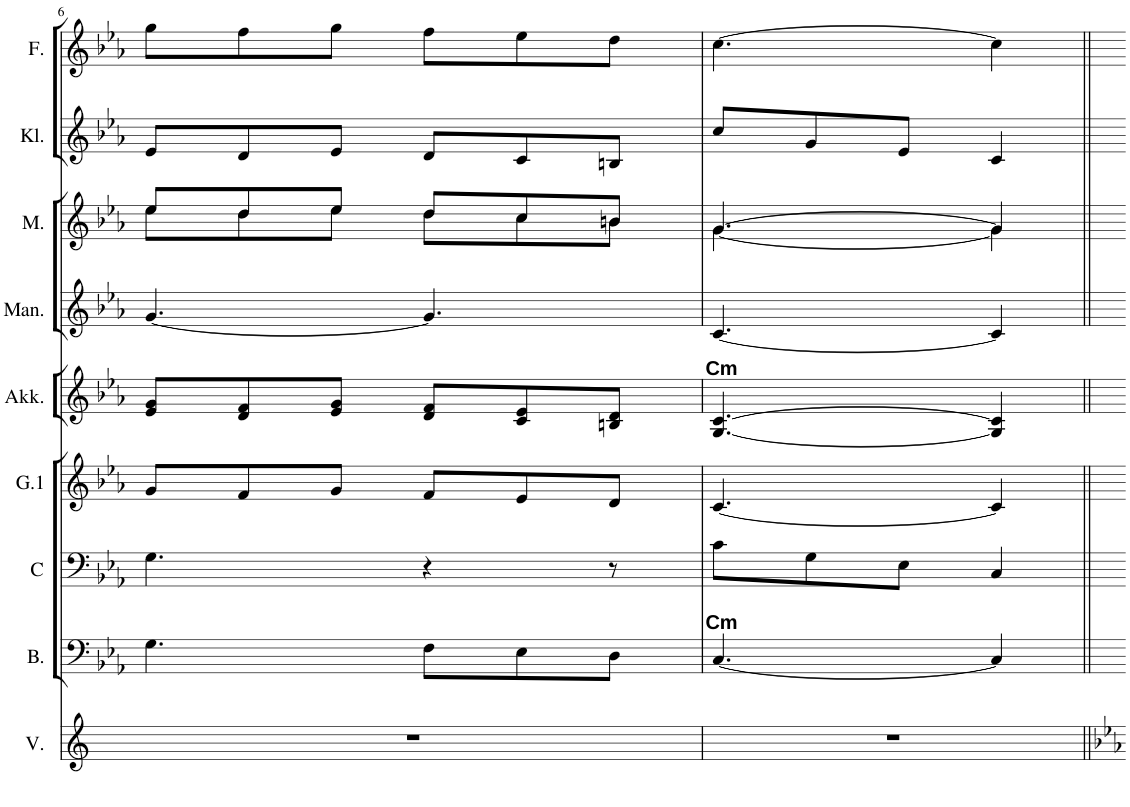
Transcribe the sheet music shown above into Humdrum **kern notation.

**kern	**kern	**kern	**kern	**kern	**kern	**kern	**kern	**kern
*part9	*part8	*part7	*part6	*part5	*part4	*part3	*part2	*part1
*staff9	*staff8	*staff7	*staff6	*staff5	*staff4	*staff3	*staff2	*staff1
*I"Vokal	*I"Baß	*I"Cello	*I"Geige 1	*I"Akkordeon	*I"Mandola	*I"Mandoline	*I"Klarinette	*I"Flöte
*I'V.	*I'B.	*I'C	*I'G.1	*I'Akk.	*I'Man.	*I'M.	*I'Kl.	*I'F.
!!LO:PB:g=z
*clefG2	*clefF4	*clefF4	*clefG2	*clefG2	*clefG2	*clefG2	*clefG2	*clefG2
*	*	*	*	*	*	*	*Trd1c2	*
*k[]	*k[b-e-a-]	*k[b-e-a-]	*k[b-e-a-]	*k[b-e-a-]	*k[b-e-a-]	*k[b-e-a-]	*k[b-e-a-]	*k[b-e-a-]
*	*M6/8	*M6/8	*M6/8	*M6/8	*M6/8	*M6/8	*M6/8	*M6/8
=6	=6	=6	=6	=6	=6	=6	=6	=6
*	*	*	*	*	*	*^	*	*
1r	4.G\	4.G\	8g/L	8e-/ 8g/L	[4.g/	8ee-/L	8ee-\L	8e-/L	8gg\L
.	.	.	8f/	8d/ 8f/	.	8dd/	8dd\	8d/	8ff\
.	.	.	8g/J	8e-/ 8g/J	.	8ee-/J	8ee-\J	8e-/J	8gg\J
.	8F\L	4r	8f/L	8d/ 8f/L	4.g/]	8dd/L	8dd\L	8d/L	8ff\L
.	8E-\	.	8e-/	8c/ 8e-/	.	8cc/	8cc\	8c/	8ee-\
.	8D\J	8r	8d/J	8Bn/ 8d/J	.	8bn/J	8b\J	8Bn/J	8dd\J
.	4ryy	4ryy	4ryy	4ryy	4ryy	4ryy	4ryy	4ryy	4ryy
=7	=7	=7	=7	=7	=7	=7	=7	=7	=7
!	!	!	!	!LO:TX:a:B:t=Cm	!	!	!	!	!
!	!LO:TX:a:B:t=Cm	!	!	!	!	!	!	!	!
1r	[4.C/	8c\L	[4.c/	[4.G/ [4.c/	[4.c/	[4.g/	[4.g\	8cc/L	[4.cc\
.	.	8G\	.	.	.	.	.	8g/	.
.	.	8E-\J	.	.	.	.	.	8e-/J	.
.	4C/]	4C/	4c/]	4G/] 4c/]	4c/]	4g/]	4g\]	4c/	4cc\]
.	4.ryy	4.ryy	4.ryy	4.ryy	4.ryy	4.ryy	4.ryy	4.ryy	4.ryy
*	*	*	*	*	*	*v	*v	*	*
=||	=||	=||	=||	=||	=||	=||	=||	=||
*-	*-	*-	*-	*-	*-	*-	*-	*-
